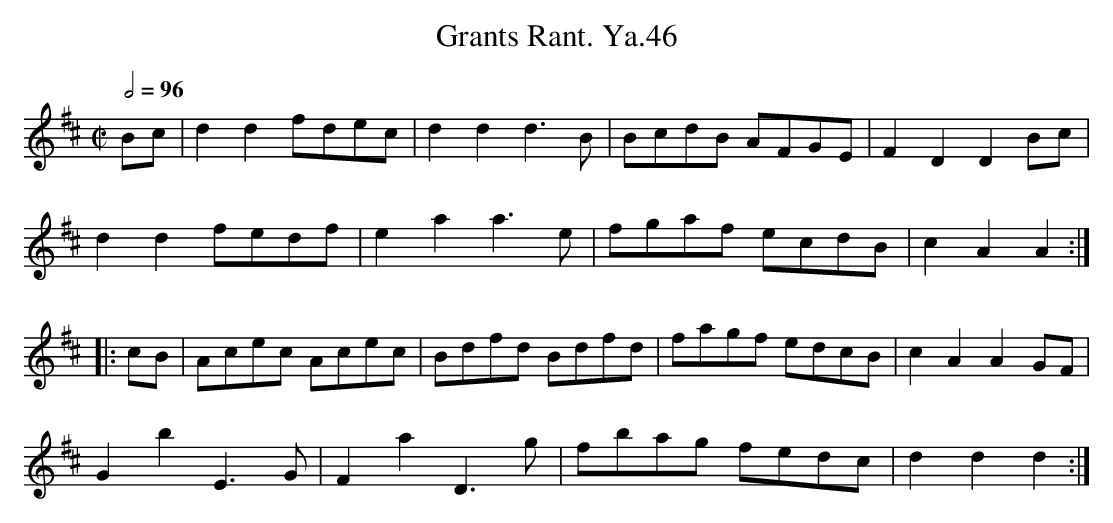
X:1
T:Grants Rant. Ya.46
L:1/8
M:C|
Q:1/2=96
K:D
Bc|d2d2 fdec | d2d2d3B|BcdB AFGE | F2D2D2Bc |
d2d2fedf|e2a2a3e|fgaf ecdB | c2A2A2:|
|:cB|Acec Acec | Bdfd Bdfd | fagf edcB | c2A2A2GF |
G2b2E3G | F2a2D3g | fbag fedc | d2d2d2:|]
